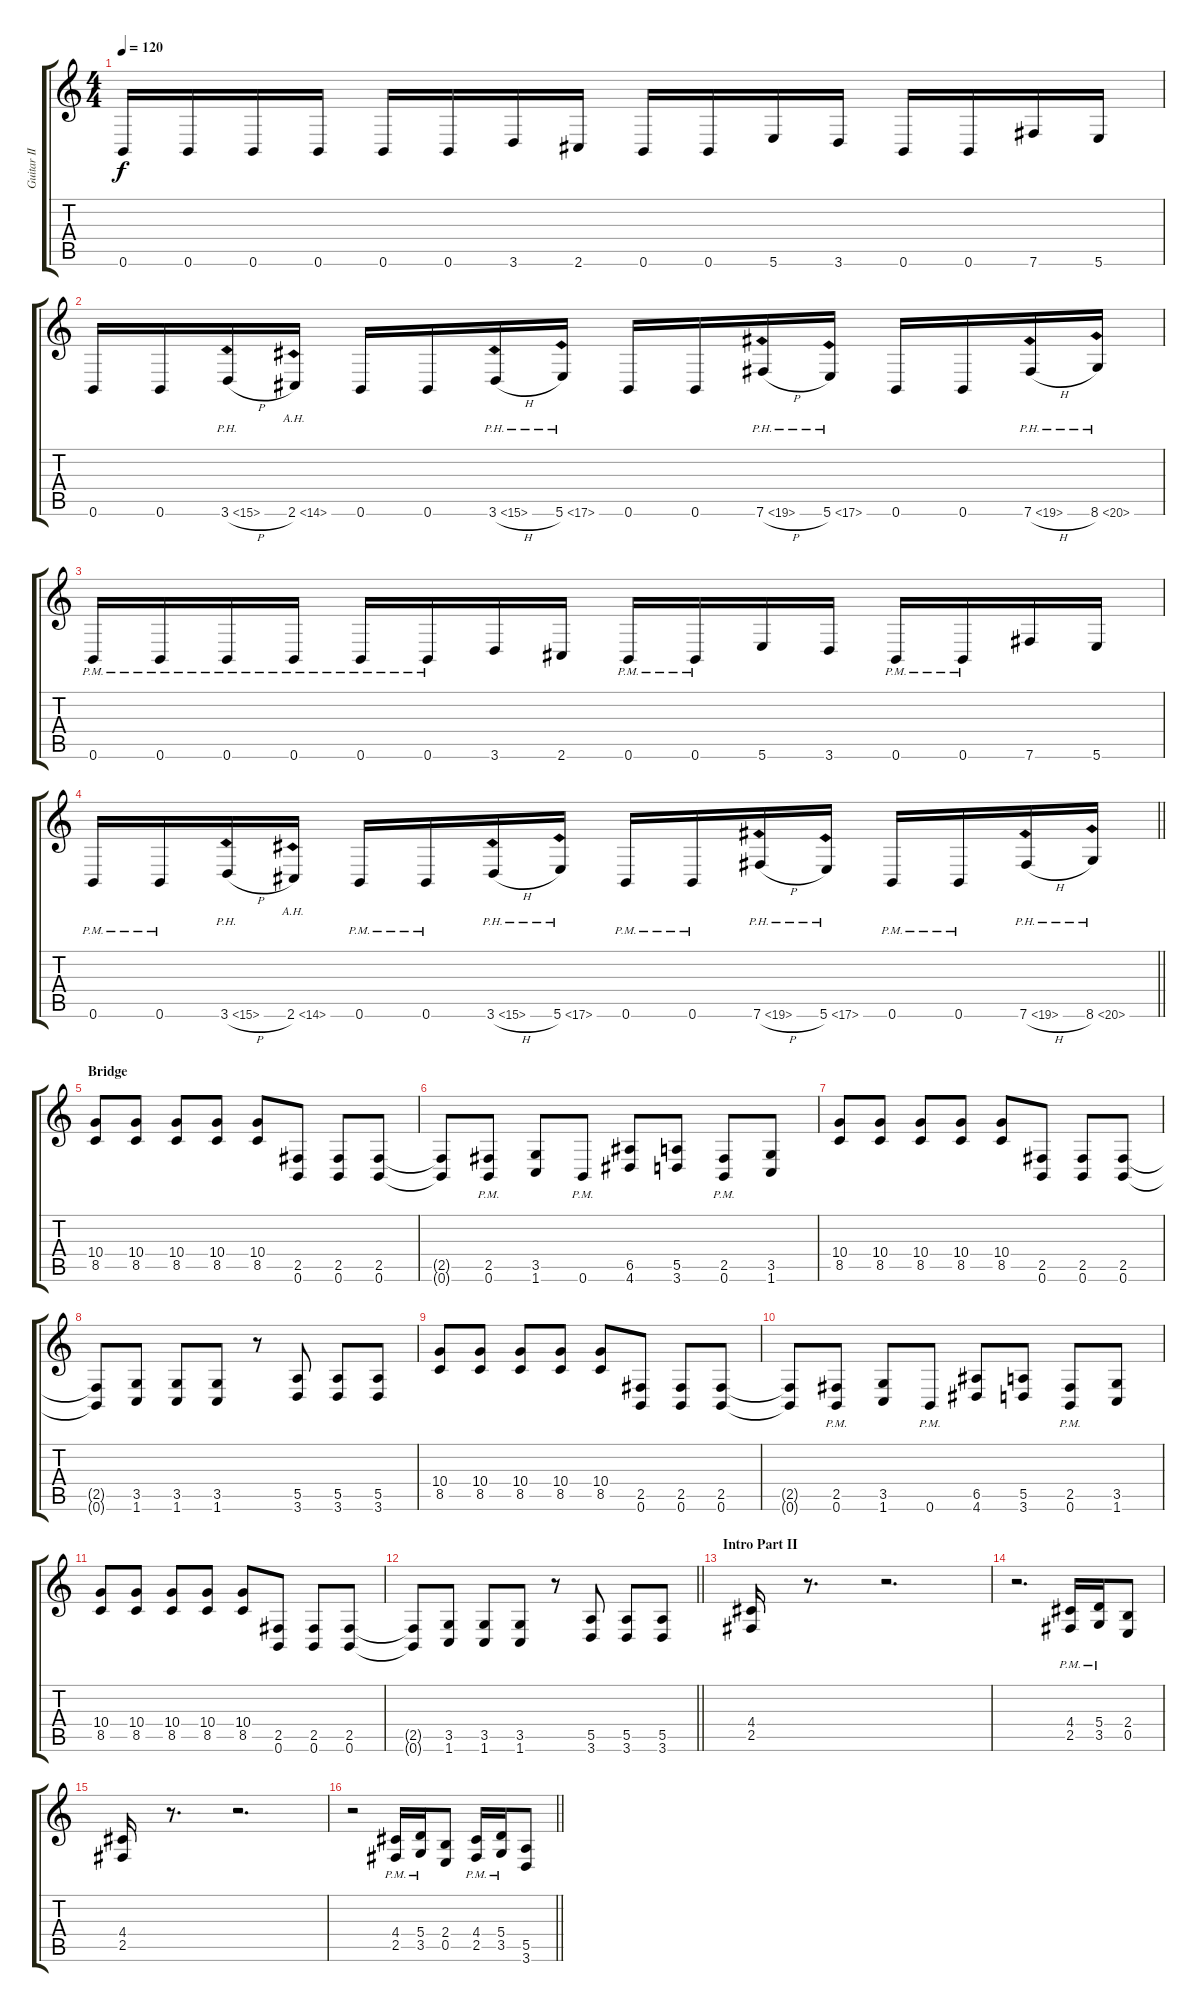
\track ("Guitar II (Jean-Francois Dagenais)" "Guitar II ") {instrument distortionguitar}
\staff {score tabs}
\tuning (B3 Gb3 D3 A2 E2 B1) {hide}
\ts (4 4)
\tempo 120
\clef g2
\ks c
0.6.16{dy f} 0.6.16 0.6.16 0.6.16 0.6.16 0.6.16 3.6.16 2.6.16 0.6.16 0.6.16 5.6.16 3.6.16 0.6.16 0.6.16 7.6.16 5.6.16 |
0.6.16 0.6.16 3.6{ph 12 h}.16 2.6{ah 12}.16 0.6.16 0.6.16 3.6{ph 12 h}.16 5.6{ph 12}.16 0.6.16 0.6.16 7.6{ph 12 h}.16 5.6{ph 12}.16 0.6.16 0.6.16 7.6{ph 12 h}.16 8.6{ph 12}.16 |
0.6{pm}.16 0.6{pm}.16 0.6{pm}.16 0.6{pm}.16 0.6{pm}.16 0.6{pm}.16 3.6.16 2.6.16 0.6{pm}.16 0.6{pm}.16 5.6.16 3.6.16 0.6{pm}.16 0.6{pm}.16 7.6.16 5.6.16 |
\barLineRight lightlight
0.6{pm}.16 0.6{pm}.16 3.6{ph 12 h}.16 2.6{ah 12}.16 0.6{pm}.16 0.6{pm}.16 3.6{ph 12 h}.16 5.6{ph 12}.16 0.6{pm}.16 0.6{pm}.16 7.6{ph 12 h}.16 5.6{ph 12}.16 0.6{pm}.16 0.6{pm}.16 7.6{ph 12 h}.16 8.6{ph 12}.16 |
\section ("" "Bridge")
(10.4 8.5).8 (10.4 8.5).8 (10.4 8.5).8 (10.4 8.5).8 (10.4 8.5).8 (2.5 0.6).8 (2.5 0.6).8 (2.5 0.6).8 |
(2.5{t} 0.6{t}).8 (2.5{pm} 0.6{pm}).8 (3.5 1.6).8 0.6{pm}.8 (6.5 4.6).8 (5.5 3.6).8 (2.5{pm} 0.6{pm}).8 (3.5 1.6).8 |
(10.4 8.5).8 (10.4 8.5).8 (10.4 8.5).8 (10.4 8.5).8 (10.4 8.5).8 (2.5 0.6).8 (2.5 0.6).8 (2.5 0.6).8 |
(2.5{t} 0.6{t}).8 (3.5 1.6).8 (3.5 1.6).8 (3.5 1.6).8 r.8 (5.5 3.6).8 (5.5 3.6).8 (5.5 3.6).8 |
(10.4 8.5).8 (10.4 8.5).8 (10.4 8.5).8 (10.4 8.5).8 (10.4 8.5).8 (2.5 0.6).8 (2.5 0.6).8 (2.5 0.6).8 |
(2.5{t} 0.6{t}).8 (2.5{pm} 0.6{pm}).8 (3.5 1.6).8 0.6{pm}.8 (6.5 4.6).8 (5.5 3.6).8 (2.5{pm} 0.6{pm}).8 (3.5 1.6).8 |
(10.4 8.5).8 (10.4 8.5).8 (10.4 8.5).8 (10.4 8.5).8 (10.4 8.5).8 (2.5 0.6).8 (2.5 0.6).8 (2.5 0.6).8 |
\barLineRight lightlight
(2.5{t} 0.6{t}).8 (3.5 1.6).8 (3.5 1.6).8 (3.5 1.6).8 r.8 (5.5 3.6).8 (5.5 3.6).8 (5.5 3.6).8 |
\section ("" "Intro Part II")
(4.4 2.5).16 r.8{d} r.2{d} |
r.2{d} (4.4{pm} 2.5{pm}).16 (5.4{pm} 3.5{pm}).16 (2.4 0.5).8 |
(4.4 2.5).16 r.8{d} r.2{d} |
\barLineRight lightlight
r.2 (4.4{pm} 2.5{pm}).16 (5.4{pm} 3.5{pm}).16 (2.4 0.5).8 (4.4{pm} 2.5{pm}).16 (5.4{pm} 3.5{pm}).16 (5.5 3.6).8
